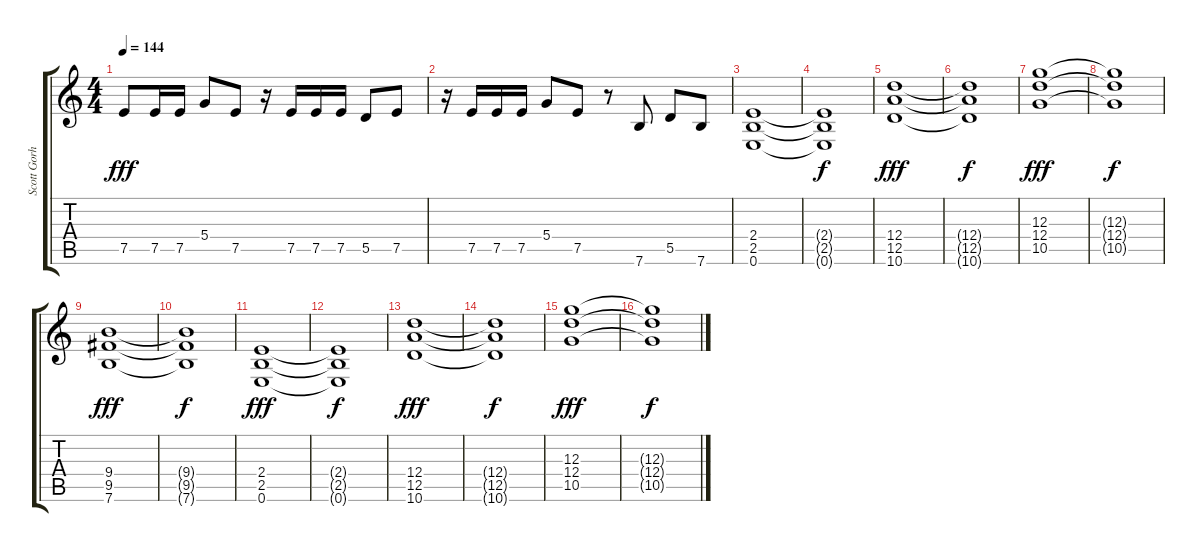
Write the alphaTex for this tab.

\track ("Scott Gorham" "Scott Gorh") {instrument overdrivenguitar}
\staff {score tabs}
\tuning (E4 B3 G3 D3 A2 E2) {hide}
\ts (4 4)
\tempo 144
\clef g2
\ks c
7.5.8{dy fff} 7.5.16 7.5.16 5.4.8 7.5.8 r.16 7.5.16 7.5.16 7.5.16 5.5.8 7.5.8 |
r.16 7.5.16 7.5.16 7.5.16 5.4.8 7.5.8 r.8 7.6.8 5.5.8 7.6.8 |
(2.4 2.5 0.6).1 |
(2.4{t} 2.5{t} 0.6{t}).1{dy f} |
(12.4 12.5 10.6).1{dy fff} |
(12.4{t} 12.5{t} 10.6{t}).1{dy f} |
(12.3 12.4 10.5).1{dy fff} |
(12.3{t} 12.4{t} 10.5{t}).1{dy f} |
(9.4 9.5 7.6).1{dy fff} |
(9.4{t} 9.5{t} 7.6{t}).1{dy f} |
(2.4 2.5 0.6).1{dy fff} |
(2.4{t} 2.5{t} 0.6{t}).1{dy f} |
(12.4 12.5 10.6).1{dy fff} |
(12.4{t} 12.5{t} 10.6{t}).1{dy f} |
(12.3 12.4 10.5).1{dy fff} |
(12.3{t} 12.4{t} 10.5{t}).1{dy f}
